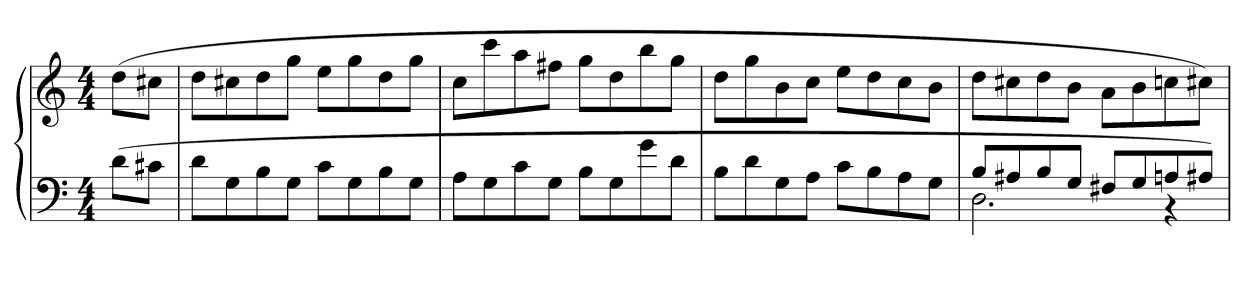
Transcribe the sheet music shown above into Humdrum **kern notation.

**kern	**kern
*part1	*part1
*staff2	*staff1
*clefF4	*clefG2
*M4/4	*M4/4
=	=
(8dL	(8ddL
8c#XJ	8cc#XJ
=	=
8dL	8ddL
8G	8cc#X
8B	8dd
8GJ	8ggJ
8cL	8eeL
8G	8gg
8B	8dd
8GJ	8ggJ
=	=
8AL	8ccL
8G	8ccc
8c	8aa
8GJ	8ff#XJ
8BL	8ggL
8G	8dd
8g	8bb
8dJ	8ggJ
=	=
8BL	8ddL
8d	8gg
8G	8b
8AJ	8ccJ
8cL	8eeL
8B	8dd
8A	8cc
8GJ	8bJ
=	=
*^	*
8BL	2.D	8ddL
8A#X	.	8cc#X
8B	.	8dd
8GJ	.	8bJ
8F#XL	.	8aL
8G	.	8b
8An	4r	8ccn
8A#XJ)	.	8cc#XJ)
*v	*v	*
=	=
*-	*-
